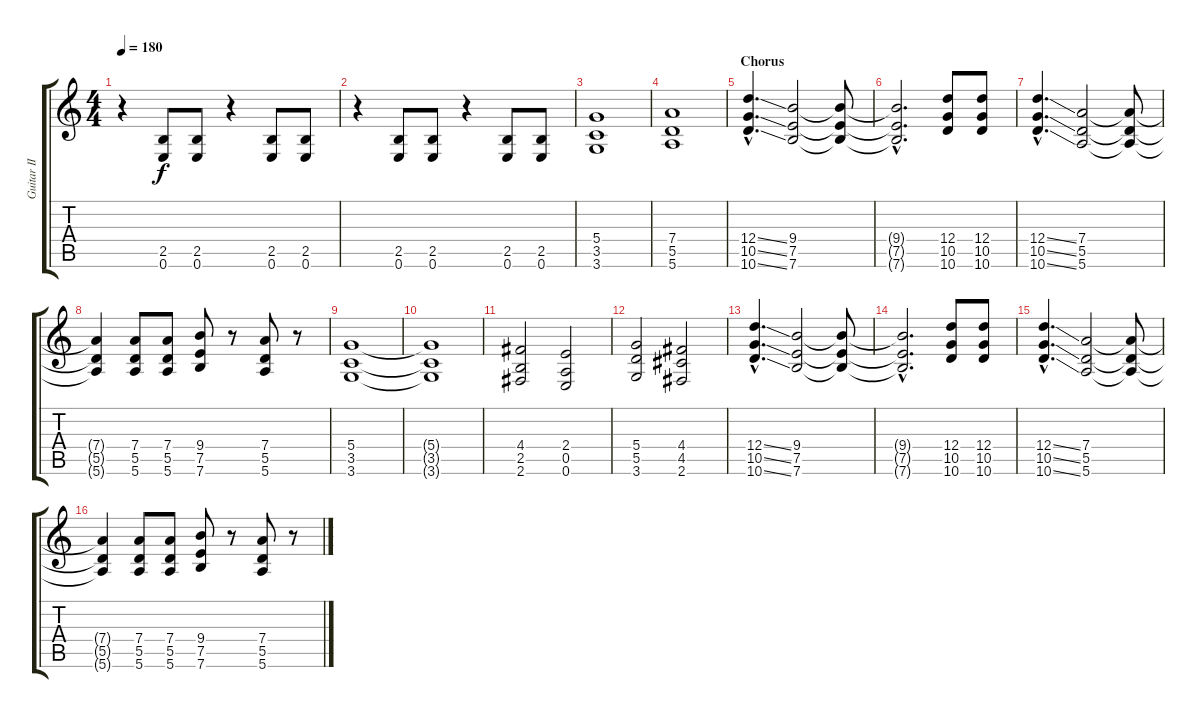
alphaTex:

\track ("Guitar II" "Guitar II") {instrument distortionguitar}
\staff {score tabs}
\tuning (E4 B3 G3 D3 A2 E2) {hide}
\ts (4 4)
\tempo 180
\clef g2
\ks c
r.4{dy f} (2.5 0.6).8 (2.5 0.6).8 r.4 (2.5 0.6).8 (2.5 0.6).8 |
r.4 (2.5 0.6).8 (2.5 0.6).8 r.4 (2.5 0.6).8 (2.5 0.6).8 |
(5.4 3.5 3.6).1 |
(7.4 5.5 5.6).1 |
\section ("" "Chorus")
(12.4{ss hac} 10.5{ss hac} 10.6{ss hac}).4{d} (9.4 7.5 7.6).2 (9.4{t} 7.5{t} 7.6{t}).8 |
(9.4{hac t} 7.5{hac t} 7.6{hac t}).2{d} (12.4 10.5 10.6).8 (12.4 10.5 10.6).8 |
(12.4{ss hac} 10.5{ss hac} 10.6{ss hac}).4{d} (7.4 5.5 5.6).2 (7.4{t} 5.5{t} 5.6{t}).8 |
(7.4{t} 5.5{t} 5.6{t}).4 (7.4 5.5 5.6).8 (7.4 5.5 5.6).8 (9.4 7.5 7.6).8 r.8 (7.4 5.5 5.6).8 r.8 |
(5.4 3.5 3.6).1 |
(5.4{t} 3.5{t} 3.6{t}).1 |
(4.4 2.5 2.6).2 (2.4 0.5 0.6).2 |
(5.4 5.5 3.6).2 (4.4 4.5 2.6).2 |
(12.4{ss hac} 10.5{ss hac} 10.6{ss hac}).4{d} (9.4 7.5 7.6).2 (9.4{t} 7.5{t} 7.6{t}).8 |
(9.4{hac t} 7.5{hac t} 7.6{hac t}).2{d} (12.4 10.5 10.6).8 (12.4 10.5 10.6).8 |
(12.4{ss hac} 10.5{ss hac} 10.6{ss hac}).4{d} (7.4 5.5 5.6).2 (7.4{t} 5.5{t} 5.6{t}).8 |
(7.4{t} 5.5{t} 5.6{t}).4 (7.4 5.5 5.6).8 (7.4 5.5 5.6).8 (9.4 7.5 7.6).8 r.8 (7.4 5.5 5.6).8 r.8
